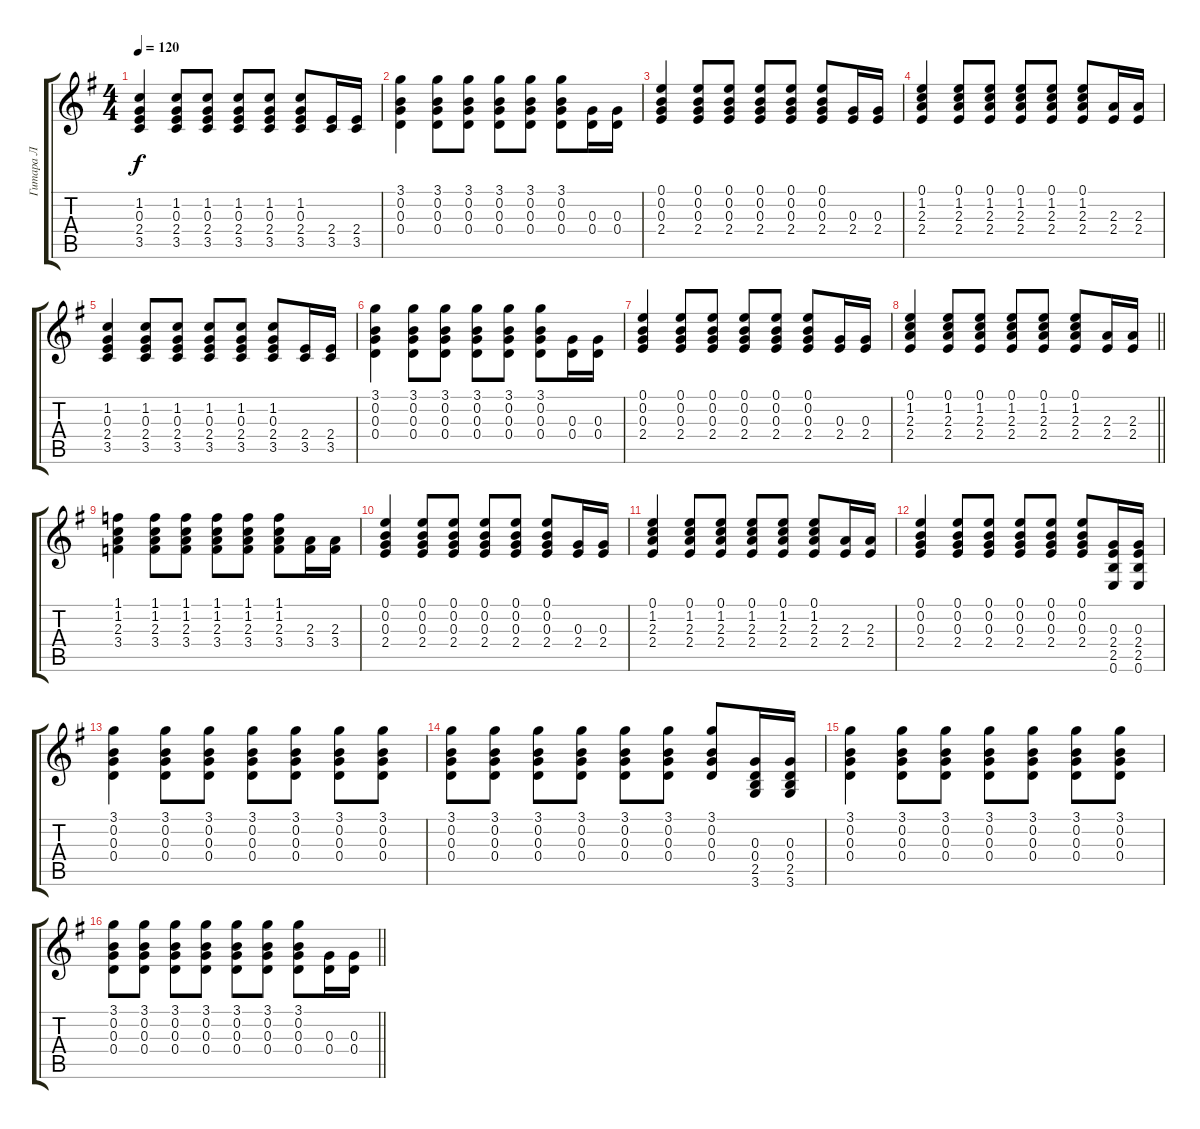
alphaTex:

\track ("Гитара Л" "Гитара Л") {instrument acousticguitarsteel}
\staff {score tabs}
\tuning (E4 B3 G3 D3 A2 E2) {hide}
\ts (4 4)
\section ("" " ")
\tempo 120
\clef g2
\ks eminor
(1.2 0.3 2.4 3.5).4{dy f} (1.2 0.3 2.4 3.5).8 (1.2 0.3 2.4 3.5).8 (1.2 0.3 2.4 3.5).8 (1.2 0.3 2.4 3.5).8 (1.2 0.3 2.4 3.5).8 (2.4 3.5).16 (2.4 3.5).16 |
(3.1 0.2 0.3 0.4).4 (3.1 0.2 0.3 0.4).8 (3.1 0.2 0.3 0.4).8 (3.1 0.2 0.3 0.4).8 (3.1 0.2 0.3 0.4).8 (3.1 0.2 0.3 0.4).8 (0.3 0.4).16 (0.3 0.4).16 |
(0.1 0.2 0.3 2.4).4 (0.1 0.2 0.3 2.4).8 (0.1 0.2 0.3 2.4).8 (0.1 0.2 0.3 2.4).8 (0.1 0.2 0.3 2.4).8 (0.1 0.2 0.3 2.4).8 (0.3 2.4).16 (0.3 2.4).16 |
(0.1 1.2 2.3 2.4).4 (0.1 1.2 2.3 2.4).8 (0.1 1.2 2.3 2.4).8 (0.1 1.2 2.3 2.4).8 (0.1 1.2 2.3 2.4).8 (0.1 1.2 2.3 2.4).8 (2.3 2.4).16 (2.3 2.4).16 |
(1.2 0.3 2.4 3.5).4 (1.2 0.3 2.4 3.5).8 (1.2 0.3 2.4 3.5).8 (1.2 0.3 2.4 3.5).8 (1.2 0.3 2.4 3.5).8 (1.2 0.3 2.4 3.5).8 (2.4 3.5).16 (2.4 3.5).16 |
(3.1 0.2 0.3 0.4).4 (3.1 0.2 0.3 0.4).8 (3.1 0.2 0.3 0.4).8 (3.1 0.2 0.3 0.4).8 (3.1 0.2 0.3 0.4).8 (3.1 0.2 0.3 0.4).8 (0.3 0.4).16 (0.3 0.4).16 |
(0.1 0.2 0.3 2.4).4 (0.1 0.2 0.3 2.4).8 (0.1 0.2 0.3 2.4).8 (0.1 0.2 0.3 2.4).8 (0.1 0.2 0.3 2.4).8 (0.1 0.2 0.3 2.4).8 (0.3 2.4).16 (0.3 2.4).16 |
\barLineRight lightlight
(0.1 1.2 2.3 2.4).4 (0.1 1.2 2.3 2.4).8 (0.1 1.2 2.3 2.4).8 (0.1 1.2 2.3 2.4).8 (0.1 1.2 2.3 2.4).8 (0.1 1.2 2.3 2.4).8 (2.3 2.4).16 (2.3 2.4).16 |
(1.1 1.2 2.3 3.4).4 (1.1 1.2 2.3 3.4).8 (1.1 1.2 2.3 3.4).8 (1.1 1.2 2.3 3.4).8 (1.1 1.2 2.3 3.4).8 (1.1 1.2 2.3 3.4).8 (2.3 3.4).16 (2.3 3.4).16 |
(0.1 0.2 0.3 2.4).4 (0.1 0.2 0.3 2.4).8 (0.1 0.2 0.3 2.4).8 (0.1 0.2 0.3 2.4).8 (0.1 0.2 0.3 2.4).8 (0.1 0.2 0.3 2.4).8 (0.3 2.4).16 (0.3 2.4).16 |
(0.1 1.2 2.3 2.4).4 (0.1 1.2 2.3 2.4).8 (0.1 1.2 2.3 2.4).8 (0.1 1.2 2.3 2.4).8 (0.1 1.2 2.3 2.4).8 (0.1 1.2 2.3 2.4).8 (2.3 2.4).16 (2.3 2.4).16 |
(0.1 0.2 0.3 2.4).4 (0.1 0.2 0.3 2.4).8 (0.1 0.2 0.3 2.4).8 (0.1 0.2 0.3 2.4).8 (0.1 0.2 0.3 2.4).8 (0.1 0.2 0.3 2.4).8 (0.3 2.4 2.5 0.6).16 (0.3 2.4 2.5 0.6).16 |
(3.1 0.2 0.3 0.4).4 (3.1 0.2 0.3 0.4).8 (3.1 0.2 0.3 0.4).8 (3.1 0.2 0.3 0.4).8 (3.1 0.2 0.3 0.4).8 (3.1 0.2 0.3 0.4).8 (3.1 0.2 0.3 0.4).8 |
(3.1 0.2 0.3 0.4).8 (3.1 0.2 0.3 0.4).8 (3.1 0.2 0.3 0.4).8 (3.1 0.2 0.3 0.4).8 (3.1 0.2 0.3 0.4).8 (3.1 0.2 0.3 0.4).8 (3.1 0.2 0.3 0.4).8 (0.3 0.4 2.5 3.6).16 (0.3 0.4 2.5 3.6).16 |
(3.1 0.2 0.3 0.4).4 (3.1 0.2 0.3 0.4).8 (3.1 0.2 0.3 0.4).8 (3.1 0.2 0.3 0.4).8 (3.1 0.2 0.3 0.4).8 (3.1 0.2 0.3 0.4).8 (3.1 0.2 0.3 0.4).8 |
\barLineRight lightlight
(3.1 0.2 0.3 0.4).8 (3.1 0.2 0.3 0.4).8 (3.1 0.2 0.3 0.4).8 (3.1 0.2 0.3 0.4).8 (3.1 0.2 0.3 0.4).8 (3.1 0.2 0.3 0.4).8 (3.1 0.2 0.3 0.4).8 (0.3 0.4).16 (0.3 0.4).16
